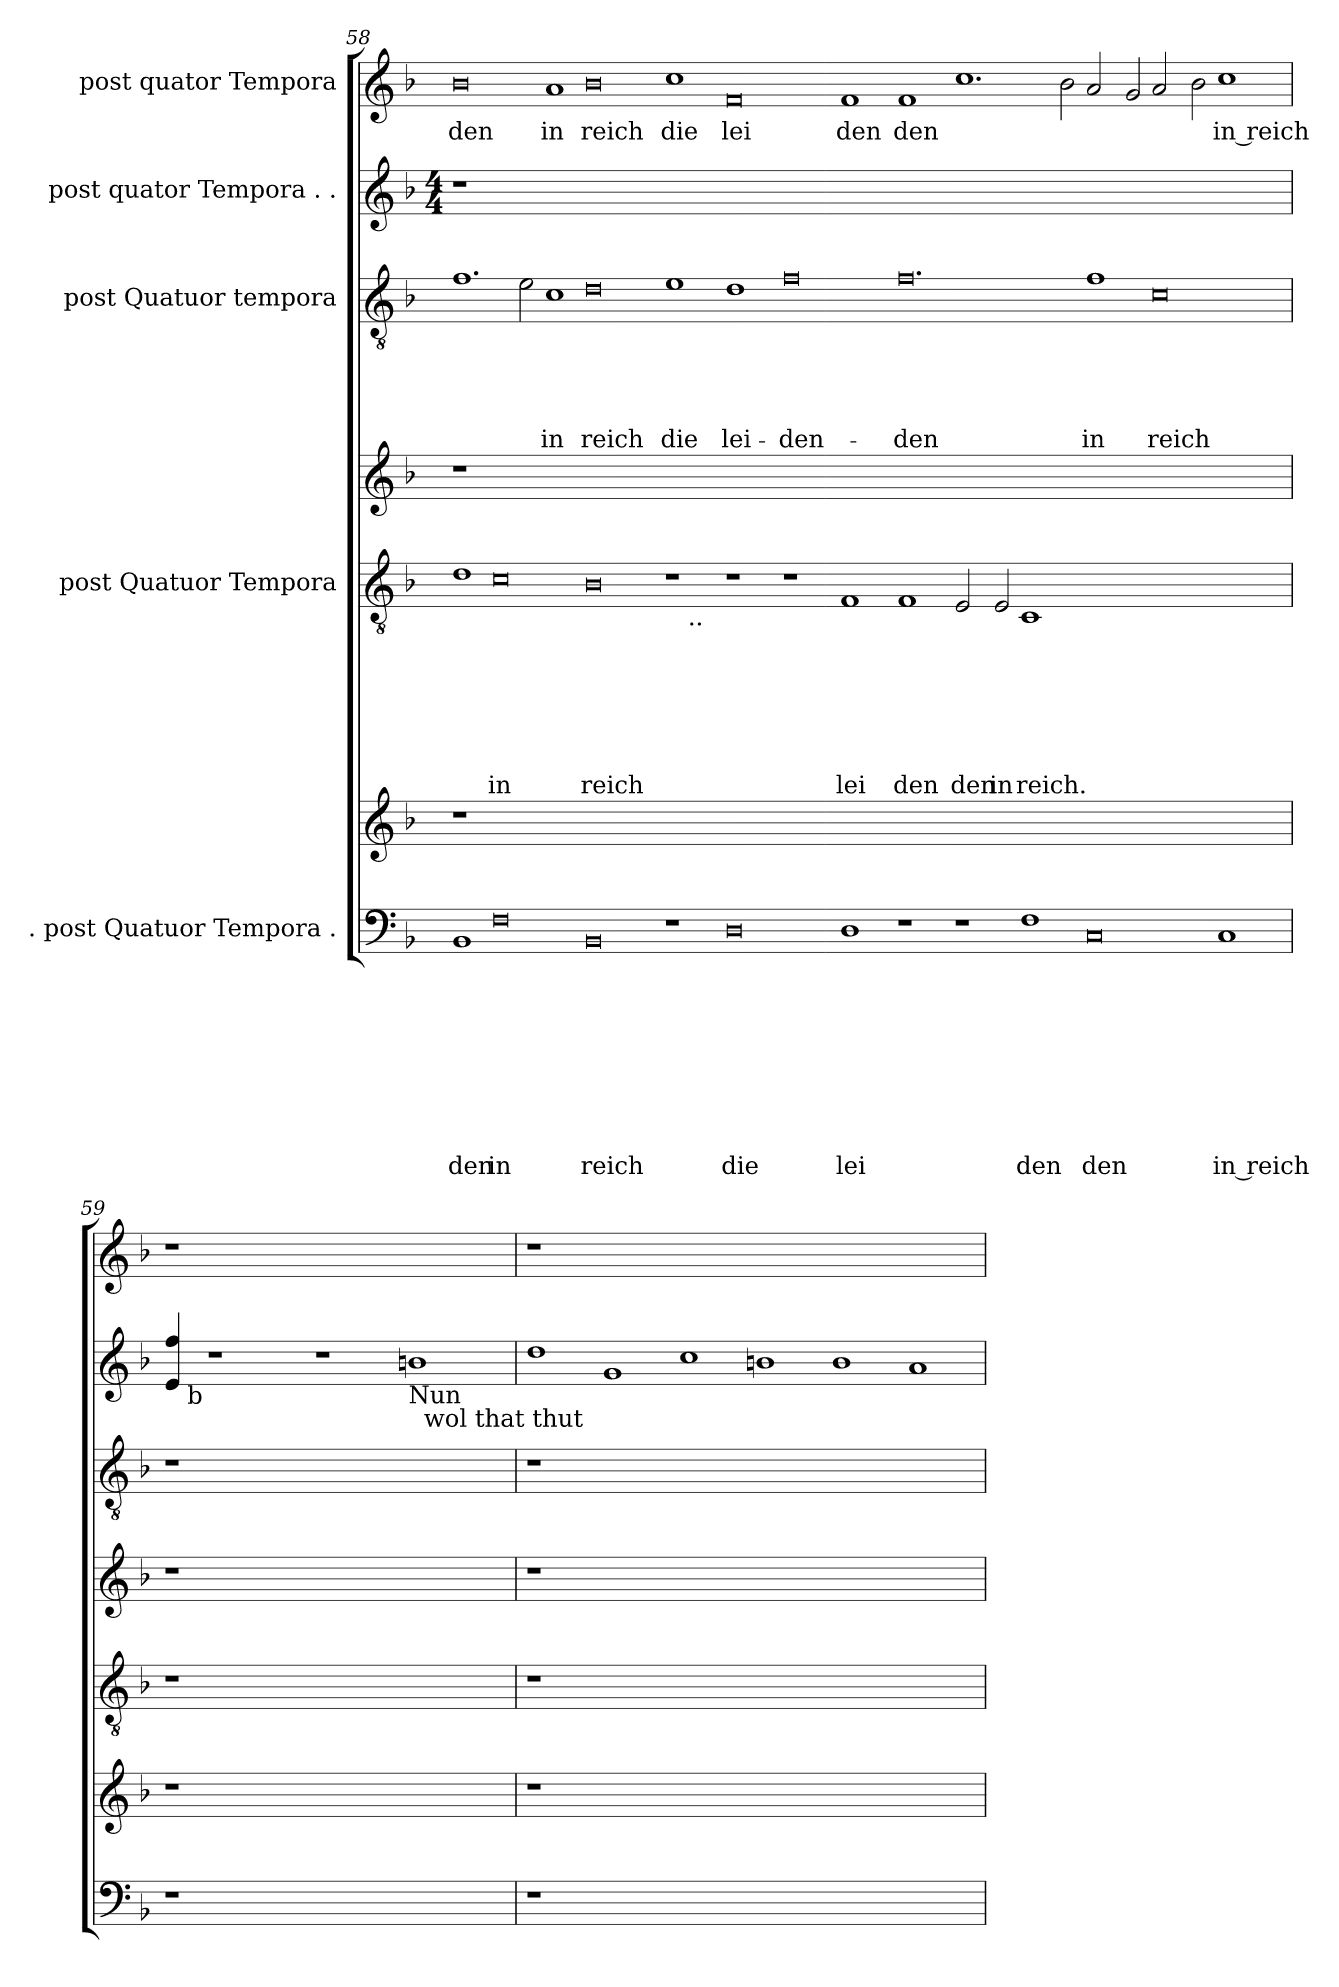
**kern	**text	**text	**text	**text	**text	**text	**text	**text	**text	**kern	**kern	**text	**text	**text	**text	**text	**text	**text	**kern	**kern	**text	**text	**text	**text	**text	**kern	**kern	**text
*part7	*part7	*part7	*part7	*part7	*part7	*part7	*part7	*part7	*part7	*part6	*part5	*part5	*part5	*part5	*part5	*part5	*part5	*part5	*part4	*part3	*part3	*part3	*part3	*part3	*part3	*part2	*part1	*part1
*staff7	*staff7	*staff7	*staff7	*staff7	*staff7	*staff7	*staff7	*staff7	*staff7	*staff6	*staff5	*staff5	*staff5	*staff5	*staff5	*staff5	*staff5	*staff5	*staff4	*staff3	*staff3	*staff3	*staff3	*staff3	*staff3	*staff2	*staff1	*staff1
*I". post Quatuor Tempora .	*	*	*	*	*	*	*	*	*	*	*I"post Quatuor Tempora	*	*	*	*	*	*	*	*	*I"post Quatuor tempora	*	*	*	*	*	*I"post quator Tempora . .	*I"post quator Tempora	*
!!LO:LB:g=z
*clefF4	*	*	*	*	*	*	*	*	*	*clefG2	*clefGv2	*	*	*	*	*	*	*	*clefG2	*clefGv2	*	*	*	*	*	*clefG2	*clefG2	*
*k[b-]	*	*	*	*	*	*	*	*	*	*k[b-]	*k[b-]	*	*	*	*	*	*	*	*k[b-]	*k[b-]	*	*	*	*	*	*k[b-]	*k[b-]	*
*F:	*	*	*	*	*	*	*	*	*	*F:	*F:	*	*	*	*	*	*	*	*F:	*F:	*	*	*	*	*	*F:	*F:	*
*	*	*	*	*	*	*	*	*	*	*	*	*	*	*	*	*	*	*	*	*	*	*	*	*	*	*M4/4	*	*
=58	=58	=58	=58	=58	=58	=58	=58	=58	=58	=58	=58	=58	=58	=58	=58	=58	=58	=58	=58	=58	=58	=58	=58	=58	=58	=58	=58	=58
!	!	!	!	!	!	!	!	!	!LO:LY:b	!	!	!	!	!	!	!	!	!	!	!	!	!	!	!	!	!	!	!LO:LY:b
*	*	*	*	*	*	*	*	*	*	*	*^	*	*	*	*	*	*	*	*	*	*	*	*	*	*	*	*	*
*	*	*	*	*	*	*	*	*	*	*	*	*^	*	*	*	*	*	*	*	*	*	*	*	*	*	*	*	*	*
1BB-	.	.	.	.	.	.	.	.	den	1r	1d	1ryy	1ryy	.	.	.	.	.	.	.	1r	1.f	.	.	.	.	.	1r	0b-	den
!	!	!	!	!	!	!	!	!	!LO:LY:b	!	!	!	!	!	!	!	!	!	!	!LO:LY:b	!	!	!	!	!	!	!	!	!	!
0F	.	.	.	.	.	.	.	.	in	1%14ryy	0c	1ryy	1ryy	.	.	.	.	.	.	in	1%14ryy	.	.	.	.	.	.	1%14ryy	.	.
.	.	.	.	.	.	.	.	.	.	.	.	.	.	.	.	.	.	.	.	.	.	2e\	.	.	.	.	.	.	.	.
!	!	!	!	!	!	!	!	!	!	!	!	!	!	!	!	!	!	!	!	!	!	!	!	!	!	!	!LO:LY:b	!	!	!LO:LY:b
.	.	.	.	.	.	.	.	.	.	.	.	1ryy	1ryy	.	.	.	.	.	.	.	.	1c	.	.	.	.	in	.	1a	in
!	!	!	!	!	!	!	!	!	!LO:LY:b	!	!	!	!	!	!	!	!	!	!	!LO:LY:b	!	!	!	!	!	!	!LO:LY:b	!	!	!LO:LY:b
0BB-	.	.	.	.	.	.	.	.	reich	.	0B-	1ryy	1ryy	.	.	.	.	.	.	reich	.	0d	.	.	.	.	reich	.	0b-	reich
.	.	.	.	.	.	.	.	.	.	.	.	1ryy	1ryy	.	.	.	.	.	.	.	.	.	.	.	.	.	.	.	.	.
!	!	!	!	!	!	!	!	!	!	!	!	!	!	!	!	!	!	!	!	!	!	!	!	!	!	!	!LO:LY:b	!	!	!LO:LY:b
1r	.	.	.	.	.	.	.	.	.	.	1r	4ryy	4ryy	.	.	.	.	.	.	.	.	1e	.	.	.	.	die	.	1cc	die
.	.	.	.	.	.	.	.	.	.	.	.	32ryy	16.ryy	.	.	.	.	.	.	.	.	.	.	.	.	.	.	.	.	.
!	!	!	!	!	!	!	!	!	!	!	!	!LO:TX:b:t=.	!	!	!	!	!	!	!	!	!	!	!	!	!	!	!	!	!	!
.	.	.	.	.	.	.	.	.	.	.	.	1ryy	.	.	.	.	.	.	.	.	.	.	.	.	.	.	.	.	.	.
!	!	!	!	!	!	!	!	!	!	!	!	!	!LO:TX:b:t=.	!	!	!	!	!	!	!	!	!	!	!	!	!	!	!	!	!
.	.	.	.	.	.	.	.	.	.	.	.	.	1ryy	.	.	.	.	.	.	.	.	.	.	.	.	.	.	.	.	.
!	!	!	!	!	!	!	!	!	!LO:LY:b	!	!	!	!	!	!	!	!	!	!	!	!	!	!	!	!	!	!LO:LY:b	!	!	!LO:LY:b
0D	.	.	.	.	.	.	.	.	die	.	1r	.	.	.	.	.	.	.	.	.	.	1d	.	.	.	.	lei-	.	0f	lei
.	.	.	.	.	.	.	.	.	.	.	.	1ryy	.	.	.	.	.	.	.	.	.	.	.	.	.	.	.	.	.	.
.	.	.	.	.	.	.	.	.	.	.	.	.	1ryy	.	.	.	.	.	.	.	.	.	.	.	.	.	.	.	.	.
!	!	!	!	!	!	!	!	!	!	!	!	!	!	!	!	!	!	!	!	!	!	!	!	!	!	!	!LO:LY:b	!	!	!
.	.	.	.	.	.	.	.	.	.	.	1r	.	.	.	.	.	.	.	.	.	.	0f	.	.	.	.	-den-	.	.	.
.	.	.	.	.	.	.	.	.	.	.	.	1ryy	.	.	.	.	.	.	.	.	.	.	.	.	.	.	.	.	.	.
.	.	.	.	.	.	.	.	.	.	.	.	.	1ryy	.	.	.	.	.	.	.	.	.	.	.	.	.	.	.	.	.
!	!	!	!	!	!	!	!	!	!LO:LY:b	!	!	!	!	!	!	!	!	!	!	!LO:LY:b	!	!	!	!	!	!	!	!	!	!LO:LY:b
1D	.	.	.	.	.	.	.	.	lei	.	1F	.	.	.	.	.	.	.	.	lei	.	.	.	.	.	.	.	.	1f	den
.	.	.	.	.	.	.	.	.	.	.	.	1ryy	.	.	.	.	.	.	.	.	.	.	.	.	.	.	.	.	.	.
.	.	.	.	.	.	.	.	.	.	.	.	.	1ryy	.	.	.	.	.	.	.	.	.	.	.	.	.	.	.	.	.
!	!	!	!	!	!	!	!	!	!	!	!	!	!	!	!	!	!	!	!	!LO:LY:b	!	!	!	!	!	!	!LO:LY:b	!	!	!LO:LY:b
1r	.	.	.	.	.	.	.	.	.	.	1F	.	.	.	.	.	.	.	.	den	.	0.f	.	.	.	.	-den	.	1f	den
.	.	.	.	.	.	.	.	.	.	.	.	1ryy	.	.	.	.	.	.	.	.	.	.	.	.	.	.	.	.	.	.
.	.	.	.	.	.	.	.	.	.	.	.	.	1ryy	.	.	.	.	.	.	.	.	.	.	.	.	.	.	.	.	.
!	!	!	!	!	!	!	!	!	!	!	!	!	!	!	!	!	!	!	!	!LO:LY:b	!	!	!	!	!	!	!	!	!	!
1r	.	.	.	.	.	.	.	.	.	.	2E/	.	.	.	.	.	.	.	.	den	.	.	.	.	.	.	.	.	1.cc	.
.	.	.	.	.	.	.	.	.	.	.	.	1ryy	.	.	.	.	.	.	.	.	.	.	.	.	.	.	.	.	.	.
.	.	.	.	.	.	.	.	.	.	.	.	.	1ryy	.	.	.	.	.	.	.	.	.	.	.	.	.	.	.	.	.
!	!	!	!	!	!	!	!	!	!	!	!	!	!	!	!	!	!	!	!	!LO:LY:b	!	!	!	!	!	!	!	!	!	!
.	.	.	.	.	.	.	.	.	.	.	2E/	.	.	.	.	.	.	.	.	in	.	.	.	.	.	.	.	.	.	.
!	!	!	!	!	!	!	!	!	!LO:LY:b	!	!	!	!	!	!	!	!	!	!	!LO:LY:b	!	!	!	!	!	!	!	!	!	!
1F	.	.	.	.	.	.	.	.	den	.	1C	.	.	.	.	.	.	.	.	reich.	.	.	.	.	.	.	.	.	.	.
.	.	.	.	.	.	.	.	.	.	.	.	1ryy	.	.	.	.	.	.	.	.	.	.	.	.	.	.	.	.	.	.
.	.	.	.	.	.	.	.	.	.	.	.	.	1ryy	.	.	.	.	.	.	.	.	.	.	.	.	.	.	.	.	.
.	.	.	.	.	.	.	.	.	.	.	.	.	.	.	.	.	.	.	.	.	.	.	.	.	.	.	.	.	2b-\	.
!	!	!	!	!	!	!	!	!	!LO:LY:b	!	!	!	!	!	!	!	!	!	!	!	!	!	!	!	!	!	!LO:LY:b	!	!	!
0C	.	.	.	.	.	.	.	.	den	.	0.ryy	.	.	.	.	.	.	.	.	.	.	1f	.	.	.	.	in	.	2a/	.
.	.	.	.	.	.	.	.	.	.	.	.	1ryy	.	.	.	.	.	.	.	.	.	.	.	.	.	.	.	.	.	.
.	.	.	.	.	.	.	.	.	.	.	.	.	1ryy	.	.	.	.	.	.	.	.	.	.	.	.	.	.	.	.	.
.	.	.	.	.	.	.	.	.	.	.	.	.	.	.	.	.	.	.	.	.	.	.	.	.	.	.	.	.	2g/	.
!	!	!	!	!	!	!	!	!	!	!	!	!	!	!	!	!	!	!	!	!	!	!	!	!	!	!	!LO:LY:b	!	!	!
.	.	.	.	.	.	.	.	.	.	.	.	.	.	.	.	.	.	.	.	.	.	0c	.	.	.	.	reich	.	2a/	.
.	.	.	.	.	.	.	.	.	.	.	.	1ryy	.	.	.	.	.	.	.	.	.	.	.	.	.	.	.	.	.	.
.	.	.	.	.	.	.	.	.	.	.	.	.	1ryy	.	.	.	.	.	.	.	.	.	.	.	.	.	.	.	.	.
.	.	.	.	.	.	.	.	.	.	.	.	.	.	.	.	.	.	.	.	.	.	.	.	.	.	.	.	.	2b-\	.
!	!	!	!	!	!	!	!	!	!LO:LY:b	!	!	!	!	!	!	!	!	!	!	!	!	!	!	!	!	!	!	!	!	!LO:LY:b
1C	.	.	.	.	.	.	.	.	in reich	.	.	.	.	.	.	.	.	.	.	.	.	.	.	.	.	.	.	.	1cc	in reich
.	.	.	.	.	.	.	.	.	.	.	.	2ryy	.	.	.	.	.	.	.	.	.	.	.	.	.	.	.	.	.	.
.	.	.	.	.	.	.	.	.	.	.	.	.	2ryy	.	.	.	.	.	.	.	.	.	.	.	.	.	.	.	.	.
.	.	.	.	.	.	.	.	.	.	.	.	8..ryy	.	.	.	.	.	.	.	.	.	.	.	.	.	.	.	.	.	.
.	.	.	.	.	.	.	.	.	.	.	.	.	8ryy	.	.	.	.	.	.	.	.	.	.	.	.	.	.	.	.	.
.	.	.	.	.	.	.	.	.	.	.	.	.	32ryy	.	.	.	.	.	.	.	.	.	.	.	.	.	.	.	.	.
*	*	*	*	*	*	*	*	*	*	*	*v	*v	*v	*	*	*	*	*	*	*	*	*	*	*	*	*	*	*	*	*
!!LO:PB:g=z
=59!	=59!	=59!	=59!	=59!	=59!	=59!	=59!	=59!	=59!	=59!	=59!	=59!	=59!	=59!	=59!	=59!	=59!	=59!	=59!	=59!	=59!	=59!	=59!	=59!	=59!	=59!	=59!	=59!
*	*	*	*	*	*	*	*	*	*	*	*	*	*	*	*	*	*	*	*	*	*	*	*	*	*	*^	*	*
1r	.	.	.	.	.	.	.	.	.	1r	1r	.	.	.	.	.	.	.	1r	1r	.	.	.	.	.	4e/ 4ff/	8ryy	1r	.
!	!	!	!	!	!	!	!	!	!	!	!	!	!	!	!	!	!	!	!	!	!	!	!	!	!	!	!LO:TX:b:t=b	!	!
.	.	.	.	.	.	.	.	.	.	.	.	.	.	.	.	.	.	.	.	.	.	.	.	.	.	.	1ryy	.	.
.	.	.	.	.	.	.	.	.	.	.	.	.	.	.	.	.	.	.	.	.	.	.	.	.	.	1r	.	.	.
0ryy	.	.	.	.	.	.	.	.	.	0ryy	0ryy	.	.	.	.	.	.	.	0ryy	0ryy	.	.	.	.	.	.	.	0ryy	.
.	.	.	.	.	.	.	.	.	.	.	.	.	.	.	.	.	.	.	.	.	.	.	.	.	.	.	1ryy	.	.
.	.	.	.	.	.	.	.	.	.	.	.	.	.	.	.	.	.	.	.	.	.	.	.	.	.	1r	.	.	.
.	.	.	.	.	.	.	.	.	.	.	.	.	.	.	.	.	.	.	.	.	.	.	.	.	.	.	1ryy	.	.
!	!	!	!	!	!	!	!	!	!	!	!	!	!	!	!	!	!	!	!	!	!	!	!	!	!	!LO:TX:b:t=Nun\n            wol that thut	!	!	!
.	.	.	.	.	.	.	.	.	.	.	.	.	.	.	.	.	.	.	.	.	.	.	.	.	.	1b	.	.	.
4ryy	.	.	.	.	.	.	.	.	.	4ryy	4ryy	.	.	.	.	.	.	.	4ryy	4ryy	.	.	.	.	.	.	.	4ryy	.
.	.	.	.	.	.	.	.	.	.	.	.	.	.	.	.	.	.	.	.	.	.	.	.	.	.	.	8ryy	.	.
=60	=60	=60	=60	=60	=60	=60	=60	=60	=60	=60	=60	=60	=60	=60	=60	=60	=60	=60	=60	=60	=60	=60	=60	=60	=60	=60	=60	=60	=60
!	!	!	!	!	!	!	!	!	!	!	!	!	!	!	!	!	!	!	!	!	!	!	!	!	!	!LO:TX:b:t=lob mein seel   den    Her	!	!	!
*	*	*	*	*	*	*	*	*	*	*	*	*	*	*	*	*	*	*	*	*	*	*	*	*	*	*v	*v	*	*
1r	.	.	.	.	.	.	.	.	.	1r	1r	.	.	.	.	.	.	.	1r	1r	.	.	.	.	.	1dd	1r	.
00ryy	.	.	.	.	.	.	.	.	.	00ryy	00ryy	.	.	.	.	.	.	.	00ryy	00ryy	.	.	.	.	.	1g	00ryy	.
.	.	.	.	.	.	.	.	.	.	.	.	.	.	.	.	.	.	.	.	.	.	.	.	.	.	1cc	.	.
.	.	.	.	.	.	.	.	.	.	.	.	.	.	.	.	.	.	.	.	.	.	.	.	.	.	1b	.	.
.	.	.	.	.	.	.	.	.	.	.	.	.	.	.	.	.	.	.	.	.	.	.	.	.	.	1b	.	.
1ryy	.	.	.	.	.	.	.	.	.	1ryy	1ryy	.	.	.	.	.	.	.	1ryy	1ryy	.	.	.	.	.	1a	1ryy	.
=	=	=	=	=	=	=	=	=	=	=	=	=	=	=	=	=	=	=	=	=	=	=	=	=	=	=	=	=
*-	*-	*-	*-	*-	*-	*-	*-	*-	*-	*-	*-	*-	*-	*-	*-	*-	*-	*-	*-	*-	*-	*-	*-	*-	*-	*-	*-	*-
